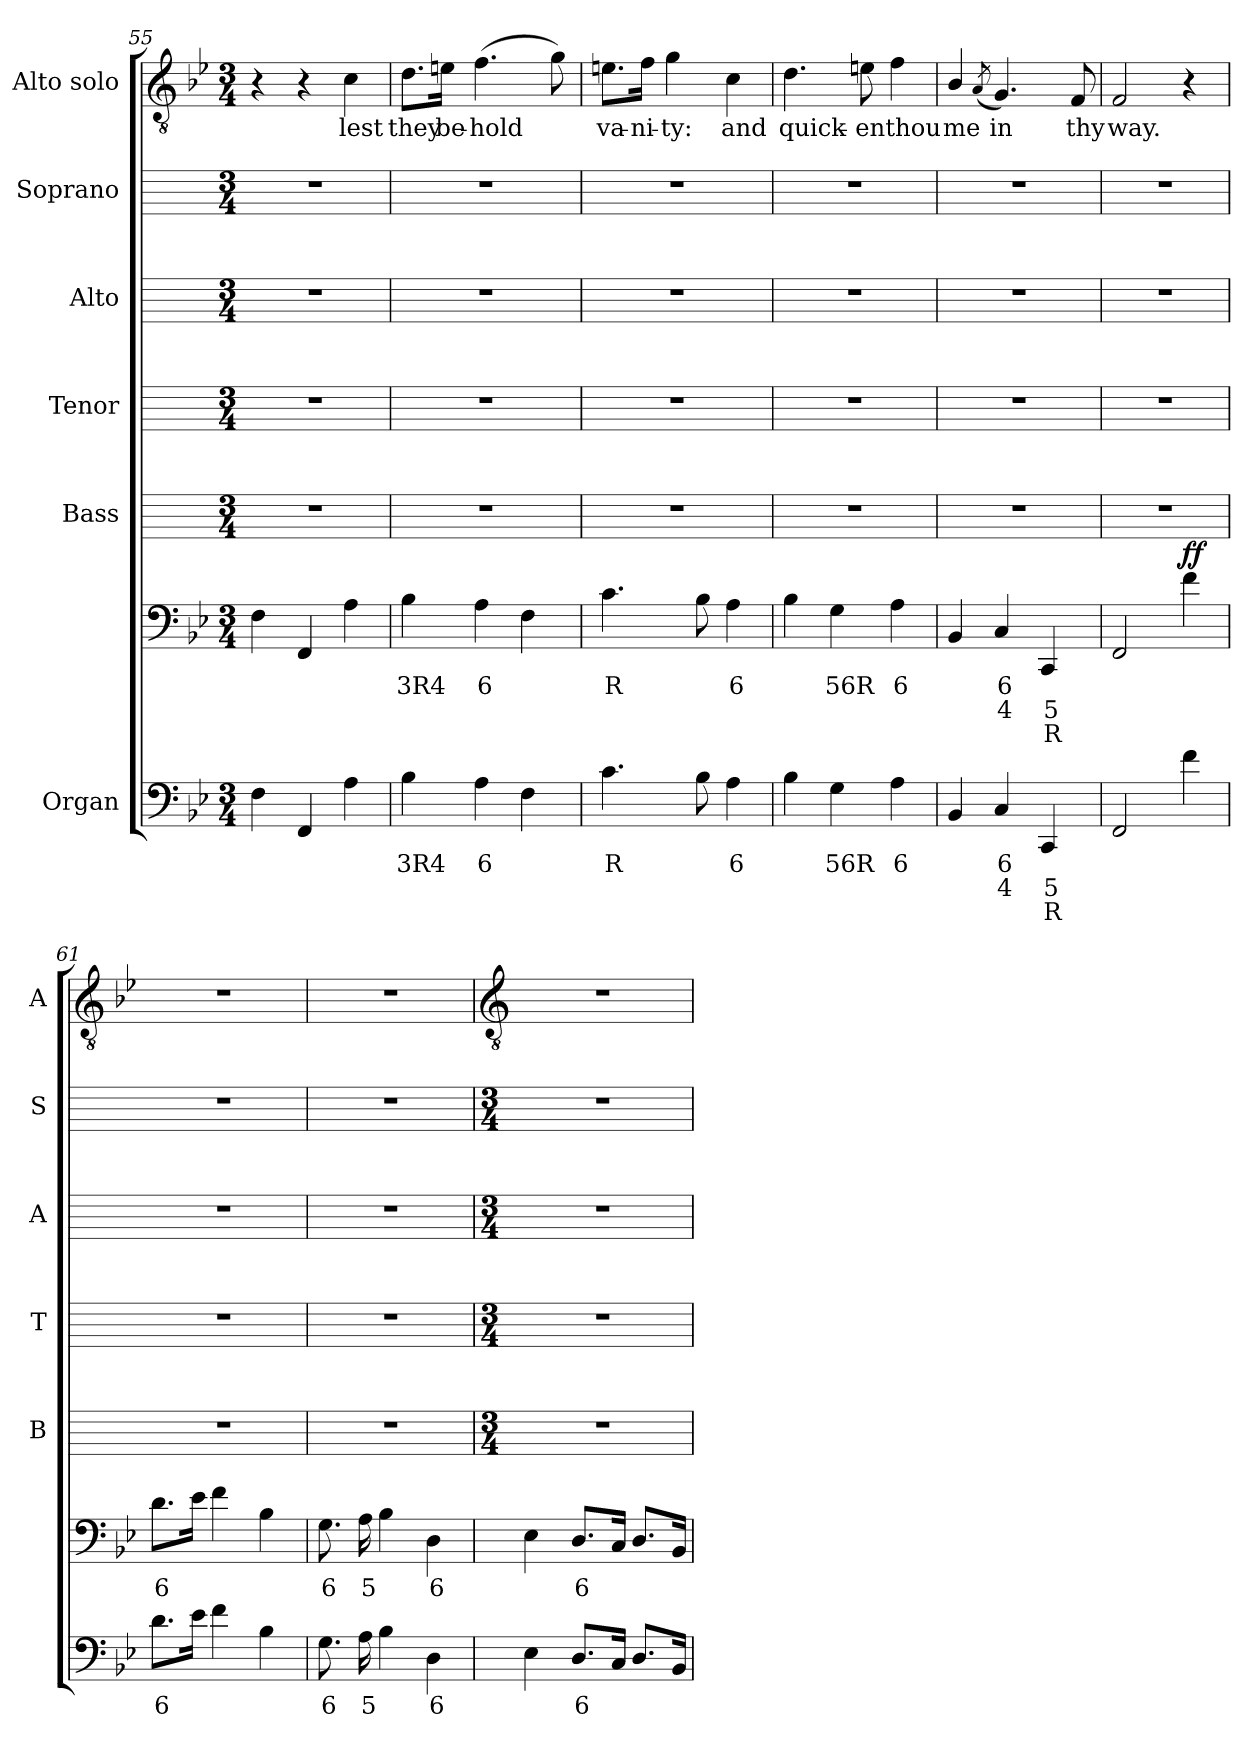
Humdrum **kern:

**kern	**text	**text	**text	**kern	**text	**text	**text	**dynam	**kern	**kern	**kern	**kern	**kern	**text
*part6	*part6	*part6	*part6	*part6	*part6	*part6	*part6	*part6	*part5	*part4	*part3	*part2	*part1	*part1
*staff7	*staff7	*staff7	*staff7	*staff6	*staff6	*staff6	*staff6	*staff6/7	*staff5	*staff4	*staff3	*staff2	*staff1	*staff1
*I"Organ	*	*	*	*	*	*	*	*	*I"Bass	*I"Tenor	*I"Alto	*I"Soprano	*I"Alto solo	*
*	*	*	*	*	*	*	*	*	*I'B	*I'T	*I'A	*I'S	*I'A	*
*clefF4	*	*	*	*clefF4	*	*	*	*	*	*	*	*	*clefGv2	*
*k[b-e-]	*	*	*	*k[b-e-]	*	*	*	*	*	*	*	*	*k[b-e-]	*
*B-:	*	*	*	*B-:	*	*	*	*	*	*	*	*	*B-:	*
*M3/4	*	*	*	*M3/4	*	*	*	*	*M3/4	*M3/4	*M3/4	*M3/4	*M3/4	*
=55	=55	=55	=55	=55	=55	=55	=55	=55	=55	=55	=55	=55	=55	=55
4F	.	.	.	4F	.	.	.	.	2.r	2.r	2.r	2.r	4r	.
4FF	.	.	.	4FF	.	.	.	.	.	.	.	.	4r	.
!	!	!	!	!	!	!	!	!LO:DY:b=2	!	!	!	!	!	!LO:LY:b
!	!	!	!	!	!	!	!	!LO:DY:n=1:b	!	!	!	!	!	!
4A	.	.	.	4A	.	.	.	mp mp	.	.	.	.	4c	lest
=56	=56	=56	=56	=56	=56	=56	=56	=56	=56	=56	=56	=56	=56	=56
!	!LO:LY:b	!	!	!	!LO:LY:b	!	!	!	!	!	!	!	!	!LO:LY:b
4B-	3R4	.	.	4B-	3R4	.	.	.	2.r	2.r	2.r	2.r	8.d\L	they
!	!	!	!	!	!	!	!	!	!	!	!	!	!	!LO:LY:b
.	.	.	.	.	.	.	.	.	.	.	.	.	16en\Jk	be-
!	!LO:LY:b	!	!	!	!LO:LY:b	!	!	!	!	!	!	!	!	!LO:LY:b
4A	6	.	.	4A	6	.	.	.	.	.	.	.	(>4.f	-hold
4F	.	.	.	4F	.	.	.	.	.	.	.	.	.	.
.	.	.	.	.	.	.	.	.	.	.	.	.	8g)	.
=57	=57	=57	=57	=57	=57	=57	=57	=57	=57	=57	=57	=57	=57	=57
!	!LO:LY:b	!	!	!	!LO:LY:b	!	!	!	!	!	!	!	!	!LO:LY:b
4.c	R	.	.	4.c	R	.	.	.	2.r	2.r	2.r	2.r	8.en\L	va-
!	!	!	!	!	!	!	!	!	!	!	!	!	!	!LO:LY:b
.	.	.	.	.	.	.	.	.	.	.	.	.	16f\Jk	-ni-
!	!	!	!	!	!	!	!	!	!	!	!	!	!	!LO:LY:b
.	.	.	.	.	.	.	.	.	.	.	.	.	4g	-ty:
8B-	.	.	.	8B-	.	.	.	.	.	.	.	.	.	.
!	!LO:LY:b	!	!	!	!LO:LY:b	!	!	!	!	!	!	!	!	!LO:LY:b
4A	6	.	.	4A	6	.	.	.	.	.	.	.	4c	and
=58	=58	=58	=58	=58	=58	=58	=58	=58	=58	=58	=58	=58	=58	=58
!	!	!	!	!	!	!	!	!	!	!	!	!	!	!LO:LY:b
4B-	.	.	.	4B-	.	.	.	.	2.r	2.r	2.r	2.r	4.d	quick-
!	!LO:LY:b	!	!	!	!LO:LY:b	!	!	!	!	!	!	!	!	!
4G	56R	.	.	4G	56R	.	.	.	.	.	.	.	.	.
!	!	!	!	!	!	!	!	!	!	!	!	!	!	!LO:LY:b
.	.	.	.	.	.	.	.	.	.	.	.	.	8en	-en
!	!LO:LY:b	!	!	!	!LO:LY:b	!	!	!	!	!	!	!	!	!LO:LY:b
4A	6	.	.	4A	6	.	.	.	.	.	.	.	4f	thou
=59	=59	=59	=59	=59	=59	=59	=59	=59	=59	=59	=59	=59	=59	=59
!	!	!	!	!	!	!	!	!	!	!	!	!	!	!LO:LY:b
4BB-	.	.	.	4BB-	.	.	.	.	2.r	2.r	2.r	2.r	4B-/	me
.	.	.	.	.	.	.	.	.	.	.	.	.	(<8qA	.
!	!LO:LY:b	!LO:LY:b	!	!	!LO:LY:b	!LO:LY:b	!	!	!	!	!	!	!	!LO:LY:b
4C	6	4	.	4C	6	4	.	.	.	.	.	.	4.G)	in
!	!	!LO:LY:b	!LO:LY:b	!	!	!LO:LY:b	!LO:LY:b	!	!	!	!	!	!	!
4CC	.	5	R	4CC	.	5	R	.	.	.	.	.	.	.
!	!	!	!	!	!	!	!	!	!	!	!	!	!	!LO:LY:b
.	.	.	.	.	.	.	.	.	.	.	.	.	8F	thy
=60	=60	=60	=60	=60	=60	=60	=60	=60	=60	=60	=60	=60	=60	=60
!	!	!	!	!	!	!	!	!	!	!	!	!	!	!LO:LY:b
2FF	.	.	.	2FF	.	.	.	.	2.r	2.r	2.r	2.r	2F	way.
!	!	!	!	!	!	!	!	!LO:DY:b=2	!	!	!	!	!	!
!	!	!	!	!	!	!	!	!LO:DY:n=1:b	!	!	!	!	!	!
4f	.	.	.	4f	.	.	.	f f	.	.	.	.	4r	.
=61	=61	=61	=61	=61	=61	=61	=61	=61	=61	=61	=61	=61	=61	=61
!	!LO:LY:b	!	!	!	!LO:LY:b	!	!	!	!	!	!	!	!LO:N:vis=1	!
8.dL	6	.	.	8.dL	6	.	.	.	2.r	2.r	2.r	2.r	2.r	.
16e-J	.	.	.	16e-J	.	.	.	.	.	.	.	.	.	.
4f	.	.	.	4f	.	.	.	.	.	.	.	.	.	.
4B-	.	.	.	4B-	.	.	.	.	.	.	.	.	.	.
=62	=62	=62	=62	=62	=62	=62	=62	=62	=62	=62	=62	=62	=62	=62
!	!LO:LY:b	!	!	!	!LO:LY:b	!	!	!	!	!	!	!	!LO:N:vis=1	!
8.G	6	.	.	8.G	6	.	.	.	2.r	2.r	2.r	2.r	2.r	.
!	!LO:LY:b	!	!	!	!LO:LY:b	!	!	!	!	!	!	!	!	!
16ALL	5	.	.	16ALL	5	.	.	.	.	.	.	.	.	.
4B-	.	.	.	4B-	.	.	.	.	.	.	.	.	.	.
!	!LO:LY:b	!	!	!	!LO:LY:b	!	!	!	!	!	!	!	!	!
4D	6	.	.	4D	6	.	.	.	.	.	.	.	.	.
!!LO:LB:g=z
=63	=63	=63	=63	=63	=63	=63	=63	=63	=63	=63	=63	=63	=63	=63
*	*	*	*	*	*	*	*	*	*	*	*	*	*clefGv2	*
*	*	*	*	*	*	*	*	*	*M3/4	*M3/4	*M3/4	*M3/4	*	*
!	!	!	!	!	!	!	!	!	!	!	!	!	!LO:N:vis=1	!
4E-	.	.	.	4E-	.	.	.	.	2.r	2.r	2.r	2.r	2.r	.
!	!LO:LY:b	!	!	!	!LO:LY:b	!	!	!	!	!	!	!	!	!
8.DL	6	.	.	8.DL	6	.	.	.	.	.	.	.	.	.
16CJ	.	.	.	16CJ	.	.	.	.	.	.	.	.	.	.
8.DL	.	.	.	8.DL	.	.	.	.	.	.	.	.	.	.
16BB-J	.	.	.	16BB-J	.	.	.	.	.	.	.	.	.	.
=	=	=	=	=	=	=	=	=	=	=	=	=	=	=
*-	*-	*-	*-	*-	*-	*-	*-	*-	*-	*-	*-	*-	*-	*-
